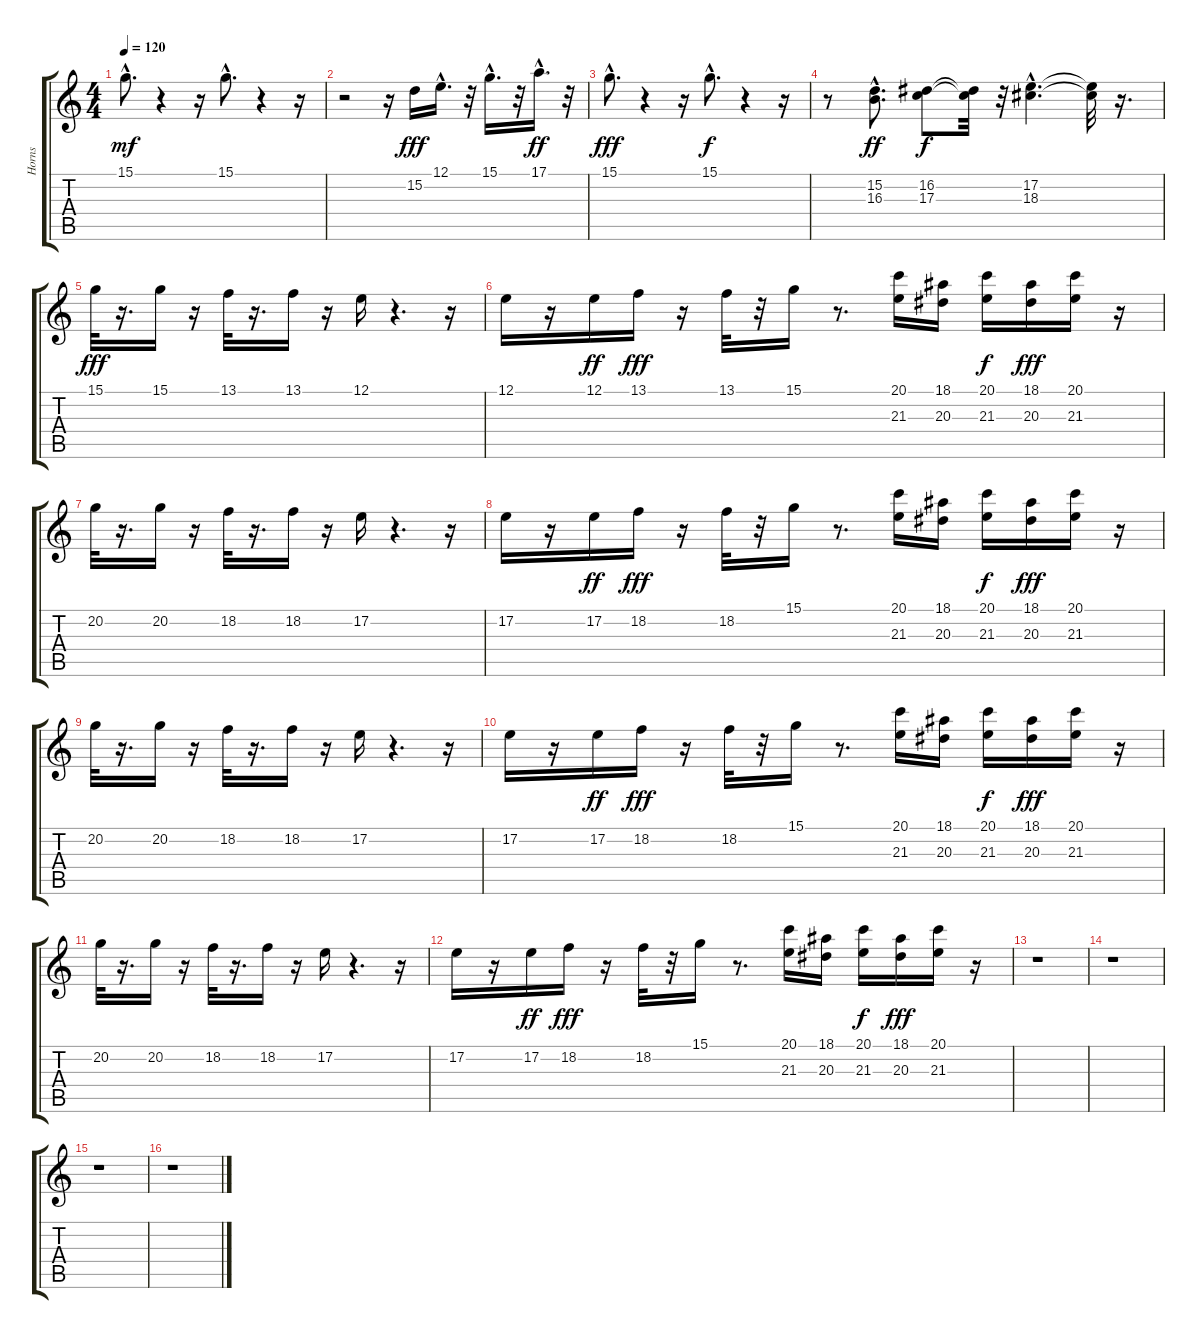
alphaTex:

\track ("Horns" "Horns") {instrument brasssection}
\staff {score tabs}
\tuning (E4 B3 G3 D3 A2 E2) {hide}
\ts (4 4)
\tempo 120
\clef g2
\ks c
15.1{hac}.8{d dy mf} r.4 r.16 15.1{hac}.8{d} r.4 r.16 |
r.2 r.16 15.2.16{dy fff} 12.1{hac}.16{d} r.32 15.1{hac}.16{d} r.32 17.1{hac}.16{d dy ff} r.32 |
15.1{hac}.8{d dy fff} r.4 r.16 15.1{hac}.8{d dy f} r.4 r.16 |
r.8 (15.2{hac} 16.3{hac}).8{d dy ff} (16.2 17.3).8{dy f} (16.2{t} 17.3{t}).32 r.32 (17.2{hac} 18.3{hac}).4{d} (17.2{t} 18.3{t}).32 r.16{d} |
15.1.32{dy fff} r.16{d} 15.1.16 r.16 13.1.32 r.16{d} 13.1.16 r.16 12.1.16 r.4{d} r.16 |
12.1.16 r.16 12.1.16{dy ff} 13.1.16{dy fff} r.16 13.1.32 r.32 15.1.16 r.8{d} (20.1 21.3).16 (18.1 20.3).16 (20.1 21.3).16{dy f} (18.1 20.3).16{dy fff} (20.1 21.3).16 r.16 |
20.2.32 r.16{d} 20.2.16 r.16 18.2.32 r.16{d} 18.2.16 r.16 17.2.16 r.4{d} r.16 |
17.2.16 r.16 17.2.16{dy ff} 18.2.16{dy fff} r.16 18.2.32 r.32 15.1.16 r.8{d} (20.1 21.3).16 (18.1 20.3).16 (20.1 21.3).16{dy f} (18.1 20.3).16{dy fff} (20.1 21.3).16 r.16 |
20.2.32 r.16{d} 20.2.16 r.16 18.2.32 r.16{d} 18.2.16 r.16 17.2.16 r.4{d} r.16 |
17.2.16 r.16 17.2.16{dy ff} 18.2.16{dy fff} r.16 18.2.32 r.32 15.1.16 r.8{d} (20.1 21.3).16 (18.1 20.3).16 (20.1 21.3).16{dy f} (18.1 20.3).16{dy fff} (20.1 21.3).16 r.16 |
20.2.32 r.16{d} 20.2.16 r.16 18.2.32 r.16{d} 18.2.16 r.16 17.2.16 r.4{d} r.16 |
17.2.16 r.16 17.2.16{dy ff} 18.2.16{dy fff} r.16 18.2.32 r.32 15.1.16 r.8{d} (20.1 21.3).16 (18.1 20.3).16 (20.1 21.3).16{dy f} (18.1 20.3).16{dy fff} (20.1 21.3).16 r.16 |
r.1 |
r.1 |
r.1 |
r.1
